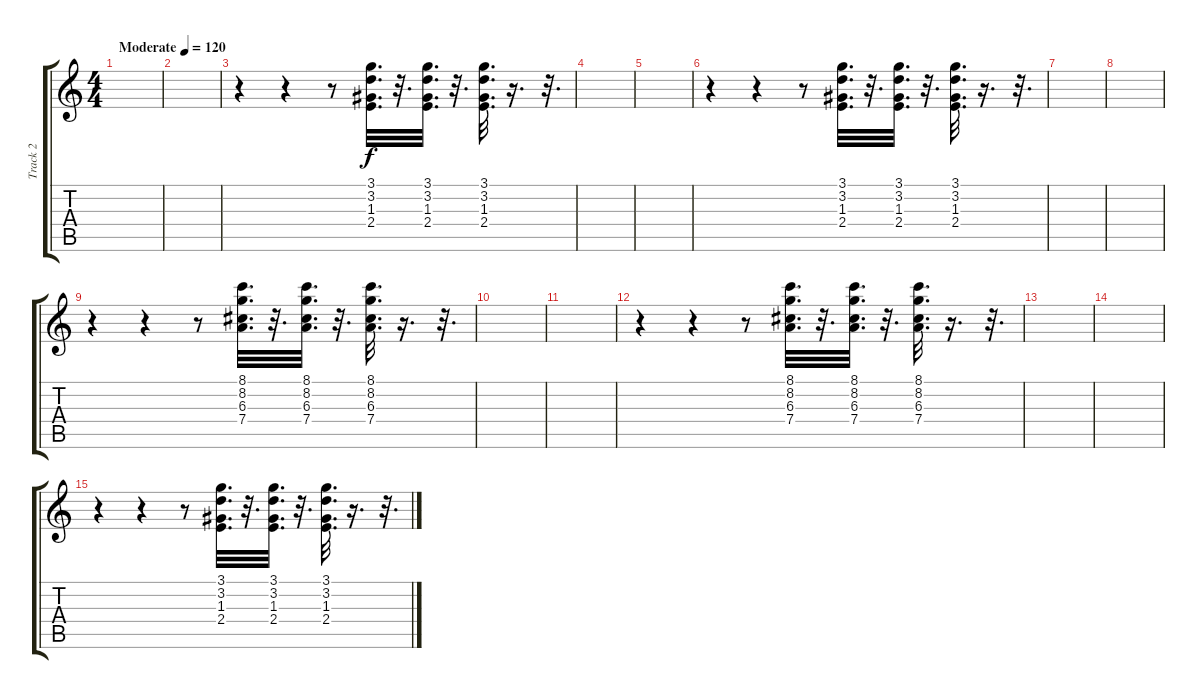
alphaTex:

\track ("Track 2" "Track 2") {instrument guitarharmonics}
\staff {score tabs}
\tuning (E4 B3 G3 D3 A2 E2) {hide}
\ts (4 4)
\tempo (120 "Moderate")
\clef g2
\ks c
|
|
r.4 r.4 r.8 (3.1 3.2 1.3 2.4).32{d} r.32{d} (3.1 3.2 1.3 2.4).32{d} r.32{d} (3.1 3.2 1.3 2.4).32{d} r.16{d} r.32{d} |
|
|
r.4 r.4 r.8 (3.1 3.2 1.3 2.4).32{d} r.32{d} (3.1 3.2 1.3 2.4).32{d} r.32{d} (3.1 3.2 1.3 2.4).32{d} r.16{d} r.32{d} |
|
|
r.4 r.4 r.8 (8.1 8.2 6.3 7.4).32{d} r.32{d} (8.1 8.2 6.3 7.4).32{d} r.32{d} (8.1 8.2 6.3 7.4).32{d} r.16{d} r.32{d} |
|
|
r.4 r.4 r.8 (8.1 8.2 6.3 7.4).32{d} r.32{d} (8.1 8.2 6.3 7.4).32{d} r.32{d} (8.1 8.2 6.3 7.4).32{d} r.16{d} r.32{d} |
|
|
r.4 r.4 r.8 (3.1 3.2 1.3 2.4).32{d} r.32{d} (3.1 3.2 1.3 2.4).32{d} r.32{d} (3.1 3.2 1.3 2.4).32{d} r.16{d} r.32{d}
